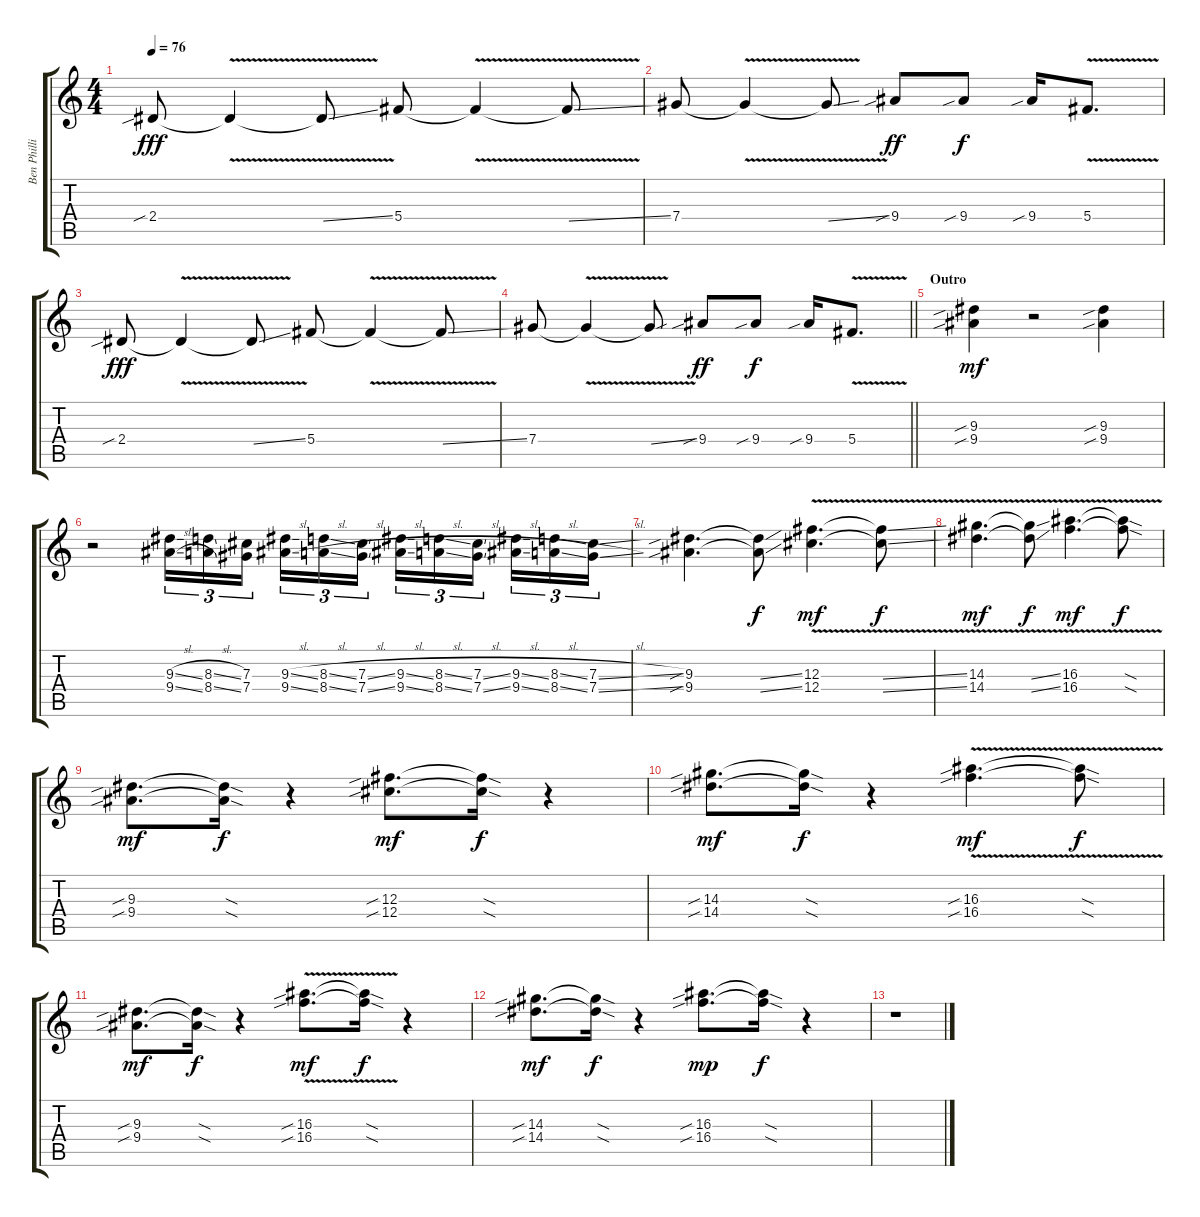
\track ("Ben Phillips (Extra Guitar)" "Ben Philli") {instrument distortionguitar}
\staff {score tabs}
\tuning (Eb4 Bb3 Gb3 Db3 Ab2 Eb2) {hide}
\ts (4 4)
\tempo 76
\clef g2
\ks c
2.4{sib}.8{dy fff} 2.4{v t}.4 2.4{ss t}.8 5.4.8 5.4{v t}.4 5.4{ss t}.8 |
7.4.8 7.4{v t}.4 7.4{ss t}.8 9.4{sib}.8{dy ff} 9.4{sib}.8{dy f} 9.4{sib}.16 5.4{v}.8{d} |
2.4{sib}.8{dy fff} 2.4{v t}.4 2.4{ss t}.8 5.4.8 5.4{v t}.4 5.4{ss t}.8 |
\barLineRight lightlight
7.4.8 7.4{v t}.4 7.4{ss t}.8 9.4{sib}.8{dy ff} 9.4{sib}.8{dy f} 9.4{sib}.16 5.4{v}.8{d} |
\section ("" "Outro")
(9.3{sib} 9.4{sib}).4{dy mf} r.2 (9.3{sib} 9.4{sib}).4 |
r.2 (9.3{sl} 9.4{sl}).16{tu (3 2)} (8.3{sl} 8.4{sl}).16{tu (3 2)} (7.3 7.4).16{tu (3 2) beam splitsecondary} (9.3{sl} 9.4{sl}).16{tu (3 2)} (8.3{sl} 8.4{sl}).16{tu (3 2)} (7.3{sl} 7.4{sl}).16{tu (3 2)} (9.3{sl} 9.4{sl}).16{tu (3 2)} (8.3{sl} 8.4{sl}).16{tu (3 2)} (7.3{sl} 7.4{sl}).16{tu (3 2) beam splitsecondary} (9.3{sl} 9.4{sl}).16{tu (3 2)} (8.3{sl} 8.4{sl}).16{tu (3 2)} (7.3{sl} 7.4{sl}).16{tu (3 2)} |
(9.3{sib} 9.4{sib}).4{d} (9.3{ss t} 9.4{ss t}).8{dy f} (12.3 12.4{v}).4{d dy mf} (12.3{ss t} 12.4{ss t}).8{dy f} |
(14.3 14.4{v}).4{d dy mf} (14.3{ss t} 14.4{ss t}).8{dy f} (16.3 16.4{v}).4{d dy mf} (16.3{sod t} 16.4{sod t}).8{dy f} |
(9.3{sib} 9.4{sib}).8{d dy mf volume 5} (9.3{sod t} 9.4{sod t}).16{dy f} r.4 (12.3{sib} 12.4{sib}).8{d dy mf} (12.3{sod t} 12.4{sod t}).16{dy f} r.4 |
(14.3{sib} 14.4{sib}).8{d dy mf} (14.3{sod t} 14.4{sod t}).16{dy f} r.4 (16.3{sib} 16.4{v sib}).4{d dy mf} (16.3{sod t} 16.4{sod t}).8{dy f} |
(9.3{sib} 9.4{sib}).8{d dy mf} (9.3{sod t} 9.4{sod t}).16{dy f} r.4 (16.3{sib} 16.4{v sib}).8{d dy mf} (16.3{sod t} 16.4{sod t}).16{dy f} r.4 |
(14.3{sib} 14.4{sib}).8{d dy mf} (14.3{sod t} 14.4{sod t}).16{dy f} r.4 (16.3{sib} 16.4{sib}).8{d dy mp} (16.3{sod t} 16.4{sod t}).16{dy f} r.4 |
r.1
